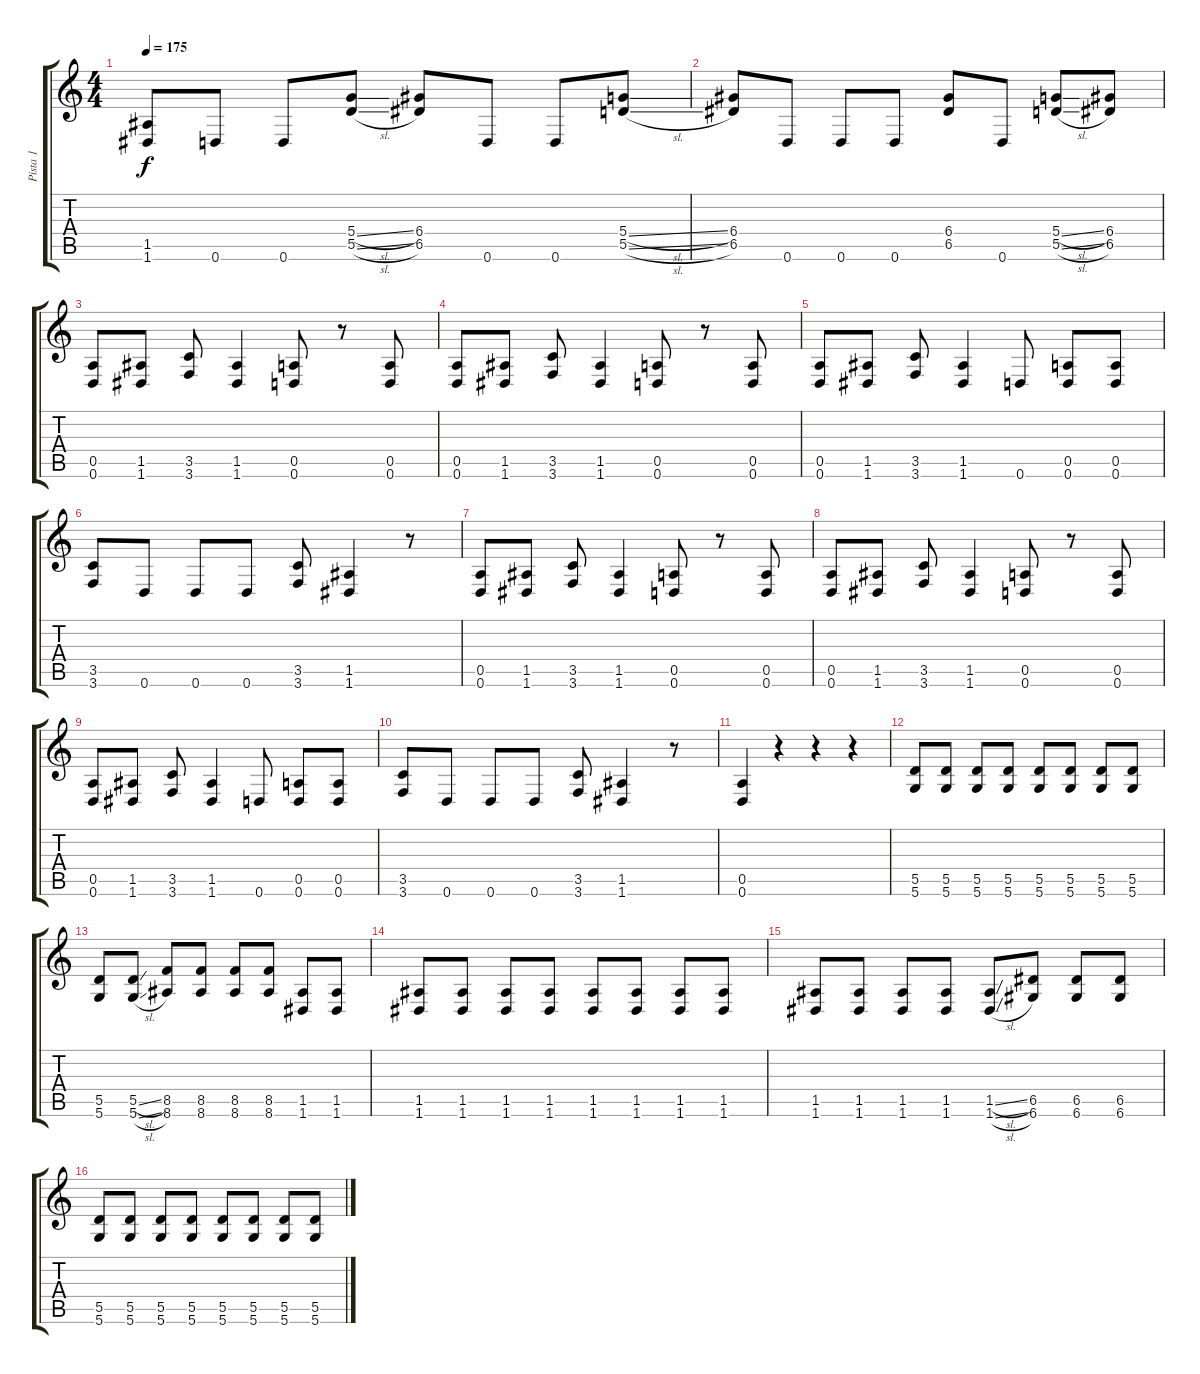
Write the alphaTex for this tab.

\track ("Pista 1" "Pista 1") {instrument overdrivenguitar}
\staff {score tabs}
\tuning (E4 B3 G3 D3 A2 D2) {hide}
\ts (4 4)
\tempo 175
\clef g2
\ks c
(1.5 1.6).8{dy f} 0.6.8 0.6.8 (5.4{sl} 5.5{sl}).8 (6.4 6.5).8 0.6.8 0.6.8 (5.4{sl} 5.5{sl}).8 |
(6.4 6.5).8 0.6.8 0.6.8 0.6.8 (6.4 6.5).8 0.6.8 (5.4{sl} 5.5{sl}).8 (6.4 6.5).8 |
(0.5 0.6).8 (1.5 1.6).8 (3.5 3.6).8 (1.5 1.6).4 (0.5 0.6).8 r.8 (0.5 0.6).8 |
(0.5 0.6).8 (1.5 1.6).8 (3.5 3.6).8 (1.5 1.6).4 (0.5 0.6).8 r.8 (0.5 0.6).8 |
(0.5 0.6).8 (1.5 1.6).8 (3.5 3.6).8 (1.5 1.6).4 0.6.8 (0.5 0.6).8 (0.5 0.6).8 |
(3.5 3.6).8 0.6.8 0.6.8 0.6.8 (3.5 3.6).8 (1.5 1.6).4 r.8 |
(0.5 0.6).8 (1.5 1.6).8 (3.5 3.6).8 (1.5 1.6).4 (0.5 0.6).8 r.8 (0.5 0.6).8 |
(0.5 0.6).8 (1.5 1.6).8 (3.5 3.6).8 (1.5 1.6).4 (0.5 0.6).8 r.8 (0.5 0.6).8 |
(0.5 0.6).8 (1.5 1.6).8 (3.5 3.6).8 (1.5 1.6).4 0.6.8 (0.5 0.6).8 (0.5 0.6).8 |
(3.5 3.6).8 0.6.8 0.6.8 0.6.8 (3.5 3.6).8 (1.5 1.6).4 r.8 |
(0.5 0.6).4 r.4 r.4 r.4 |
(5.5 5.6).8 (5.5 5.6).8 (5.5 5.6).8 (5.5 5.6).8 (5.5 5.6).8 (5.5 5.6).8 (5.5 5.6).8 (5.5 5.6).8 |
(5.5 5.6).8 (5.5{sl} 5.6{sl}).8 (8.5 8.6).8 (8.5 8.6).8 (8.5 8.6).8 (8.5 8.6).8 (1.5 1.6).8 (1.5 1.6).8 |
(1.5 1.6).8 (1.5 1.6).8 (1.5 1.6).8 (1.5 1.6).8 (1.5 1.6).8 (1.5 1.6).8 (1.5 1.6).8 (1.5 1.6).8 |
(1.5 1.6).8 (1.5 1.6).8 (1.5 1.6).8 (1.5 1.6).8 (1.5{sl} 1.6{sl}).8 (6.5 6.6).8 (6.5 6.6).8 (6.5 6.6).8 |
(5.5 5.6).8 (5.5 5.6).8 (5.5 5.6).8 (5.5 5.6).8 (5.5 5.6).8 (5.5 5.6).8 (5.5 5.6).8 (5.5 5.6).8
